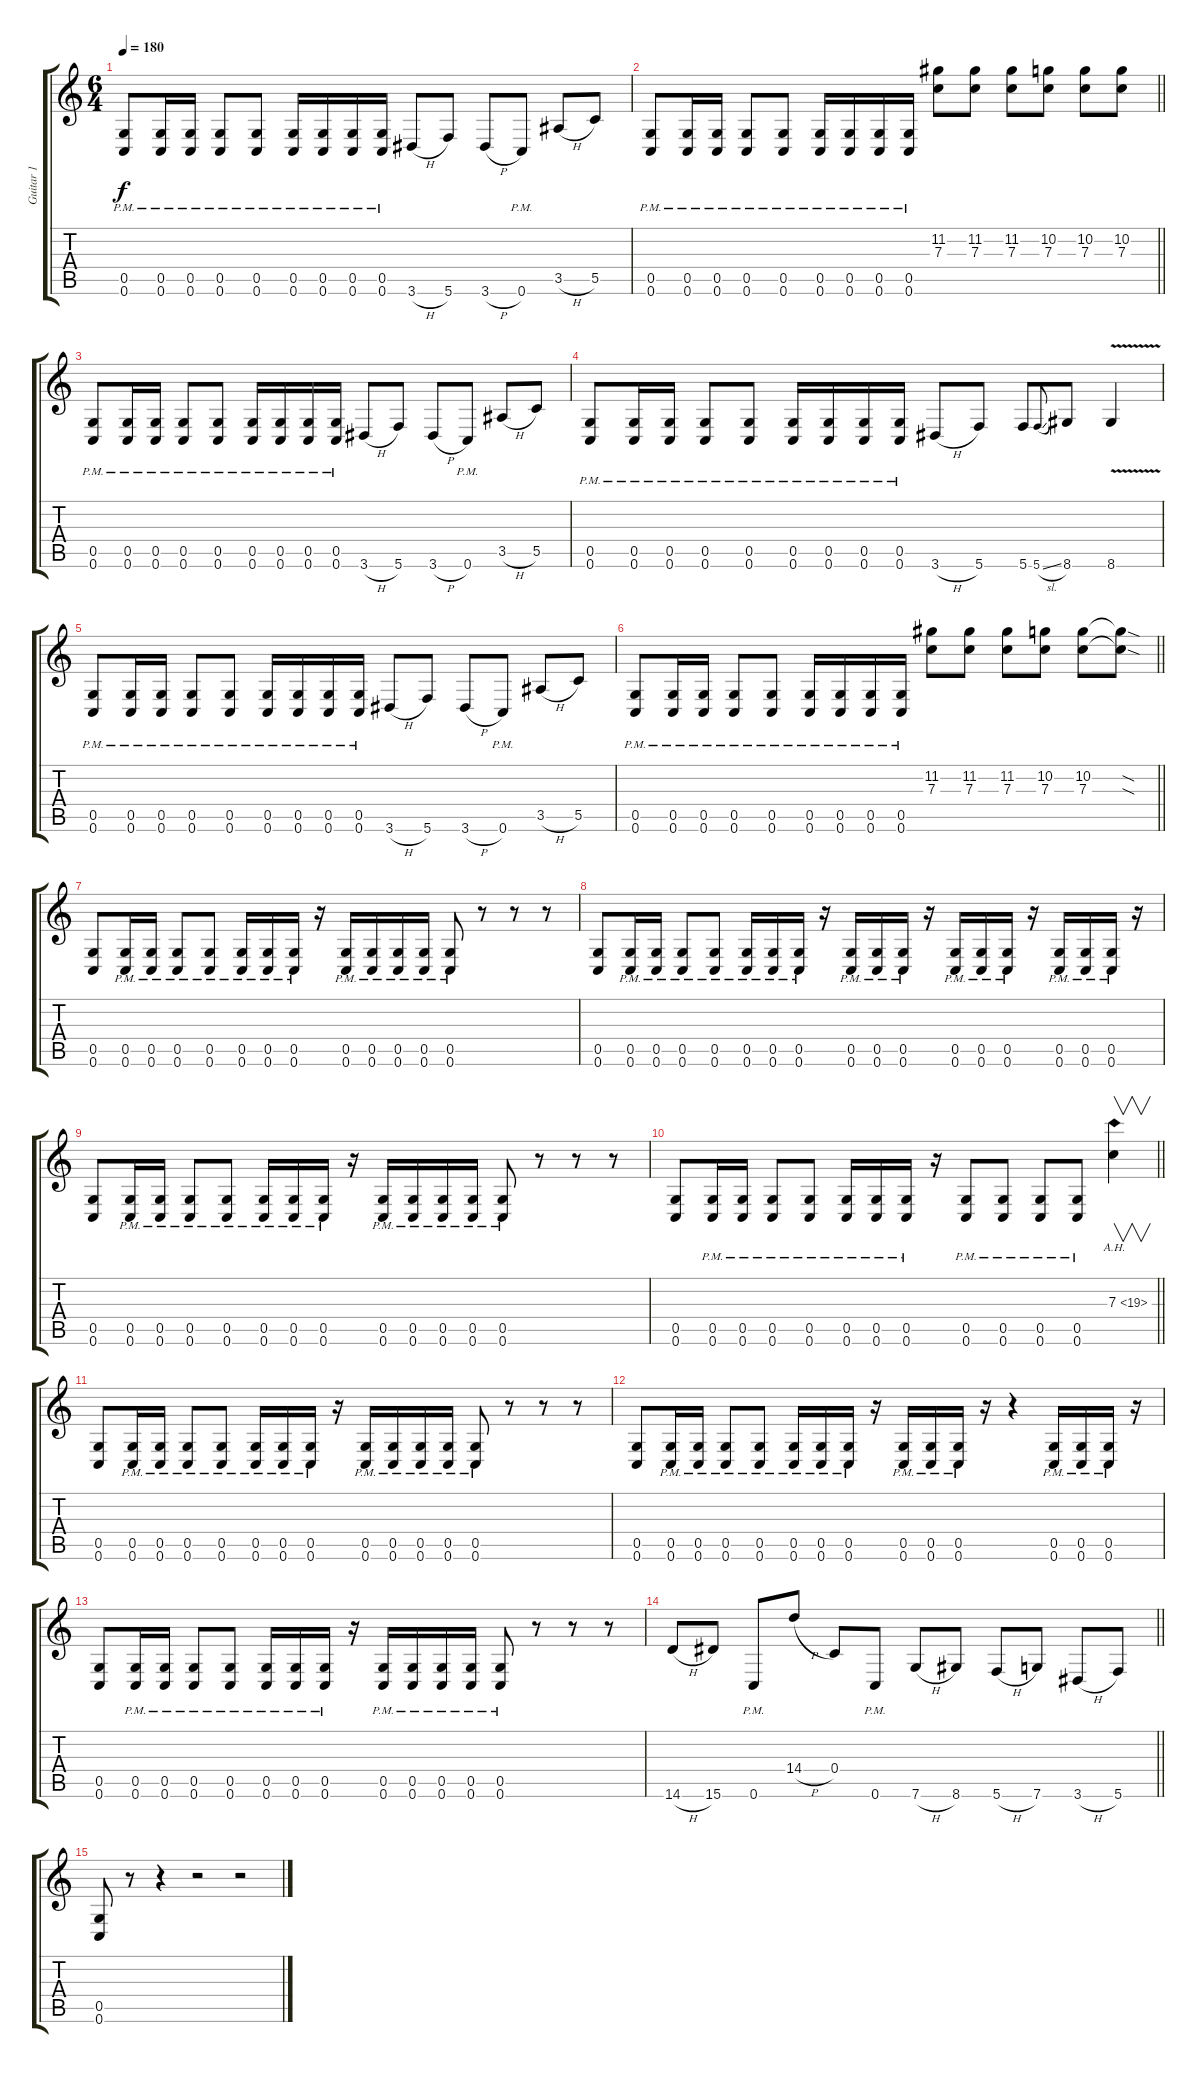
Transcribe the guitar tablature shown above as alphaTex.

\track ("Guitar 1" "Guitar 1") {instrument distortionguitar}
\staff {score tabs}
\tuning (D4 A3 F3 C3 G2 C2) {hide}
\ts (6 4)
\tempo 180
\clef g2
\ks c
(0.5{pm} 0.6{pm}).8{dy f} (0.5{pm} 0.6{pm}).16 (0.5{pm} 0.6{pm}).16 (0.5{pm} 0.6{pm}).8 (0.5{pm} 0.6{pm}).8 (0.5{pm} 0.6{pm}).16 (0.5{pm} 0.6{pm}).16 (0.5{pm} 0.6{pm}).16 (0.5{pm} 0.6{pm}).16 3.6{h}.8 5.6.8 3.6{h}.8 0.6{pm}.8 3.5{h}.8 5.5.8 |
\barLineRight lightlight
(0.5{pm} 0.6{pm}).8 (0.5{pm} 0.6{pm}).16 (0.5{pm} 0.6{pm}).16 (0.5{pm} 0.6{pm}).8 (0.5{pm} 0.6{pm}).8 (0.5{pm} 0.6{pm}).16 (0.5{pm} 0.6{pm}).16 (0.5{pm} 0.6{pm}).16 (0.5{pm} 0.6{pm}).16 (11.2 7.3).8 (11.2 7.3).8 (11.2 7.3).8 (10.2 7.3).8 (10.2 7.3).8 (10.2 7.3).8 |
(0.5{pm} 0.6{pm}).8 (0.5{pm} 0.6{pm}).16 (0.5{pm} 0.6{pm}).16 (0.5{pm} 0.6{pm}).8 (0.5{pm} 0.6{pm}).8 (0.5{pm} 0.6{pm}).16 (0.5{pm} 0.6{pm}).16 (0.5{pm} 0.6{pm}).16 (0.5{pm} 0.6{pm}).16 3.6{h}.8 5.6.8 3.6{h}.8 0.6{pm}.8 3.5{h}.8 5.5.8 |
(0.5{pm} 0.6{pm}).8 (0.5{pm} 0.6{pm}).16 (0.5{pm} 0.6{pm}).16 (0.5{pm} 0.6{pm}).8 (0.5{pm} 0.6{pm}).8 (0.5{pm} 0.6{pm}).16 (0.5{pm} 0.6{pm}).16 (0.5{pm} 0.6{pm}).16 (0.5{pm} 0.6{pm}).16 3.6{h}.8 5.6.8 5.6.8 5.6{sl}.8{gr onbeat} 8.6.8 8.6{v}.4 |
(0.5{pm} 0.6{pm}).8 (0.5{pm} 0.6{pm}).16 (0.5{pm} 0.6{pm}).16 (0.5{pm} 0.6{pm}).8 (0.5{pm} 0.6{pm}).8 (0.5{pm} 0.6{pm}).16 (0.5{pm} 0.6{pm}).16 (0.5{pm} 0.6{pm}).16 (0.5{pm} 0.6{pm}).16 3.6{h}.8 5.6.8 3.6{h}.8 0.6{pm}.8 3.5{h}.8 5.5.8 |
\barLineRight lightlight
(0.5{pm} 0.6{pm}).8 (0.5{pm} 0.6{pm}).16 (0.5{pm} 0.6{pm}).16 (0.5{pm} 0.6{pm}).8 (0.5{pm} 0.6{pm}).8 (0.5{pm} 0.6{pm}).16 (0.5{pm} 0.6{pm}).16 (0.5{pm} 0.6{pm}).16 (0.5{pm} 0.6{pm}).16 (11.2 7.3).8 (11.2 7.3).8 (11.2 7.3).8 (10.2 7.3).8 (10.2 7.3).8 (10.2{sod t} 7.3{sod t}).8 |
(0.5 0.6).8 (0.5{pm} 0.6{pm}).16 (0.5{pm} 0.6{pm}).16 (0.5{pm} 0.6{pm}).8 (0.5{pm} 0.6{pm}).8 (0.5{pm} 0.6{pm}).16 (0.5{pm} 0.6{pm}).16 (0.5{pm} 0.6{pm}).16 r.16 (0.5{pm} 0.6{pm}).16 (0.5{pm} 0.6{pm}).16 (0.5{pm} 0.6{pm}).16 (0.5{pm} 0.6{pm}).16 (0.5{pm} 0.6{pm}).8 r.8 r.8 r.8 |
(0.5 0.6).8 (0.5{pm} 0.6{pm}).16 (0.5{pm} 0.6{pm}).16 (0.5{pm} 0.6{pm}).8 (0.5{pm} 0.6{pm}).8 (0.5{pm} 0.6{pm}).16 (0.5{pm} 0.6{pm}).16 (0.5{pm} 0.6{pm}).16 r.16 (0.5{pm} 0.6{pm}).16 (0.5{pm} 0.6{pm}).16 (0.5{pm} 0.6{pm}).16 r.16 (0.5{pm} 0.6{pm}).16 (0.5{pm} 0.6{pm}).16 (0.5{pm} 0.6{pm}).16 r.16 (0.5{pm} 0.6{pm}).16 (0.5{pm} 0.6{pm}).16 (0.5{pm} 0.6{pm}).16 r.16 |
(0.5 0.6).8 (0.5{pm} 0.6{pm}).16 (0.5{pm} 0.6{pm}).16 (0.5{pm} 0.6{pm}).8 (0.5{pm} 0.6{pm}).8 (0.5{pm} 0.6{pm}).16 (0.5{pm} 0.6{pm}).16 (0.5{pm} 0.6{pm}).16 r.16 (0.5{pm} 0.6{pm}).16 (0.5{pm} 0.6{pm}).16 (0.5{pm} 0.6{pm}).16 (0.5{pm} 0.6{pm}).16 (0.5{pm} 0.6{pm}).8 r.8 r.8 r.8 |
\barLineRight lightlight
(0.5 0.6).8 (0.5{pm} 0.6{pm}).16 (0.5{pm} 0.6{pm}).16 (0.5{pm} 0.6{pm}).8 (0.5{pm} 0.6{pm}).8 (0.5{pm} 0.6{pm}).16 (0.5{pm} 0.6{pm}).16 (0.5{pm} 0.6{pm}).16 r.16 (0.5{pm} 0.6{pm}).8 (0.5{pm} 0.6{pm}).8 (0.5{pm} 0.6{pm}).8 (0.5{pm} 0.6{pm}).8 7.3{ah 12}.4{v} |
(0.5 0.6).8 (0.5{pm} 0.6{pm}).16 (0.5{pm} 0.6{pm}).16 (0.5{pm} 0.6{pm}).8 (0.5{pm} 0.6{pm}).8 (0.5{pm} 0.6{pm}).16 (0.5{pm} 0.6{pm}).16 (0.5{pm} 0.6{pm}).16 r.16 (0.5{pm} 0.6{pm}).16 (0.5{pm} 0.6{pm}).16 (0.5{pm} 0.6{pm}).16 (0.5{pm} 0.6{pm}).16 (0.5{pm} 0.6{pm}).8 r.8 r.8 r.8 |
(0.5 0.6).8 (0.5{pm} 0.6{pm}).16 (0.5{pm} 0.6{pm}).16 (0.5{pm} 0.6{pm}).8 (0.5{pm} 0.6{pm}).8 (0.5{pm} 0.6{pm}).16 (0.5{pm} 0.6{pm}).16 (0.5{pm} 0.6{pm}).16 r.16 (0.5{pm} 0.6{pm}).16 (0.5{pm} 0.6{pm}).16 (0.5{pm} 0.6{pm}).16 r.16 r.4 (0.5{pm} 0.6{pm}).16 (0.5{pm} 0.6{pm}).16 (0.5{pm} 0.6{pm}).16 r.16 |
(0.5 0.6).8 (0.5{pm} 0.6{pm}).16 (0.5{pm} 0.6{pm}).16 (0.5{pm} 0.6{pm}).8 (0.5{pm} 0.6{pm}).8 (0.5{pm} 0.6{pm}).16 (0.5{pm} 0.6{pm}).16 (0.5{pm} 0.6{pm}).16 r.16 (0.5{pm} 0.6{pm}).16 (0.5{pm} 0.6{pm}).16 (0.5{pm} 0.6{pm}).16 (0.5{pm} 0.6{pm}).16 (0.5{pm} 0.6{pm}).8 r.8 r.8 r.8 |
\barLineRight lightlight
14.6{h}.8 15.6.8 0.6{pm}.8 14.4{h}.8 0.4.8 0.6{pm}.8 7.6{h}.8 8.6.8 5.6{h}.8 7.6.8 3.6{h}.8 5.6.8 |
(0.5 0.6).8 r.8 r.4 r.2 r.2
